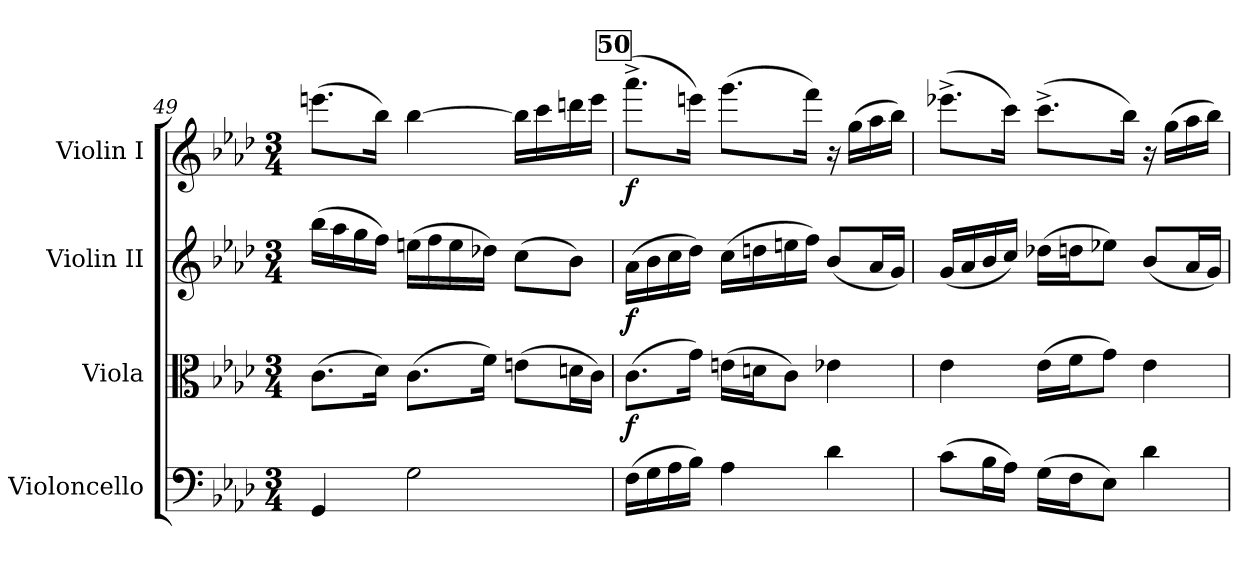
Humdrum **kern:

**kern	**kern	**dynam	**kern	**dynam	**kern	**dynam
*part4	*part3	*part3	*part2	*part2	*part1	*part1
*staff4	*staff3	*staff3	*staff2	*staff2	*staff1	*staff1
*I"Violoncello	*I"Viola	*	*I"Violin II	*	*I"Violin I	*
*I'Vc	*I'Vla	*	*I'Vln	*	*I'Vln	*
*clefF4	*clefC3	*	*clefG2	*	*clefG2	*
*k[b-e-a-d-]	*k[b-e-a-d-]	*	*k[b-e-a-d-]	*	*k[b-e-a-d-]	*
*M3/4	*M3/4	*	*M3/4	*	*M3/4	*
=49	=49	=49	=49	=49	=49	=49
4GG/	(8.c\L	.	(16bb-\LL	.	(8.eeen\L	.
.	.	.	16aa-\	.	.	.
.	.	.	16gg\	.	.	.
.	16d-\Jk)	.	16ff\JJ)	.	16bb-\Jk)	.
2G\	(8.c\L	.	(16een\LL	.	[4bb-\	.
.	.	.	16ff\	.	.	.
.	.	.	16ee\	.	.	.
.	16f\Jk)	.	16dd-X\JJ)	.	.	.
.	(8en\L	.	(8cc\L	.	16bb-\LL]	.
.	.	.	.	.	16ccc\	.
.	16dn\L	.	8b-\J)	.	16dddn\	.
.	16c\JJ)	.	.	.	16eee\JJ	.
!!LO:LB:g=z
!!LO:REH:place=s1:a:B:fs=14:t=50
=50	=50	=50	=50	=50	=50	=50
!	!	!LO:DY:b	!	!LO:DY:b	!	!LO:DY:b
(16F\LL	(8.c\L	f	(16a-\LL	f	(8.aaa-^\L	f
16G\	.	.	16b-\	.	.	.
16A-\	.	.	16cc\	.	.	.
16B-\JJ)	16g\Jk)	.	16dd-\JJ)	.	16eeen\Jk)	.
4A-\	(16en\LL	.	(16cc\LL	.	(8.ggg\L	.
.	16dn\J	.	16ddn\	.	.	.
.	8c\J)	.	16een\	.	.	.
.	.	.	16ff\JJ)	.	16fff\Jk)	.
4d-\	4e-X\	.	(8b-/L	.	16r	.
.	.	.	.	.	(16gg\LL	.
.	.	.	16a-/L	.	16aa-\	.
.	.	.	16g/JJ)	.	16bb-\JJ)	.
=51	=51	=51	=51	=51	=51	=51
(8c\L	4e-\	.	(16g/LL	.	(8.eee-X^\L	.
.	.	.	16a-/	.	.	.
16B-\L	.	.	16b-/	.	.	.
16A-\JJ)	.	.	16cc/JJ)	.	16ccc\Jk)	.
(16G\LL	(16e-\LL	.	(16dd-X\LL	.	(8.ccc^\L	.
16F\J	16f\J	.	16ddn\J	.	.	.
8E-\J)	8g\J)	.	8ee-X\J)	.	.	.
.	.	.	.	.	16bb-\Jk)	.
4d-\	4e-\	.	(8b-/L	.	16r	.
.	.	.	.	.	(16gg\LL	.
.	.	.	16a-/L	.	16aa-\	.
.	.	.	16g/JJ)	.	16bb-\JJ)	.
=	=	=	=	=	=	=
*-	*-	*-	*-	*-	*-	*-
